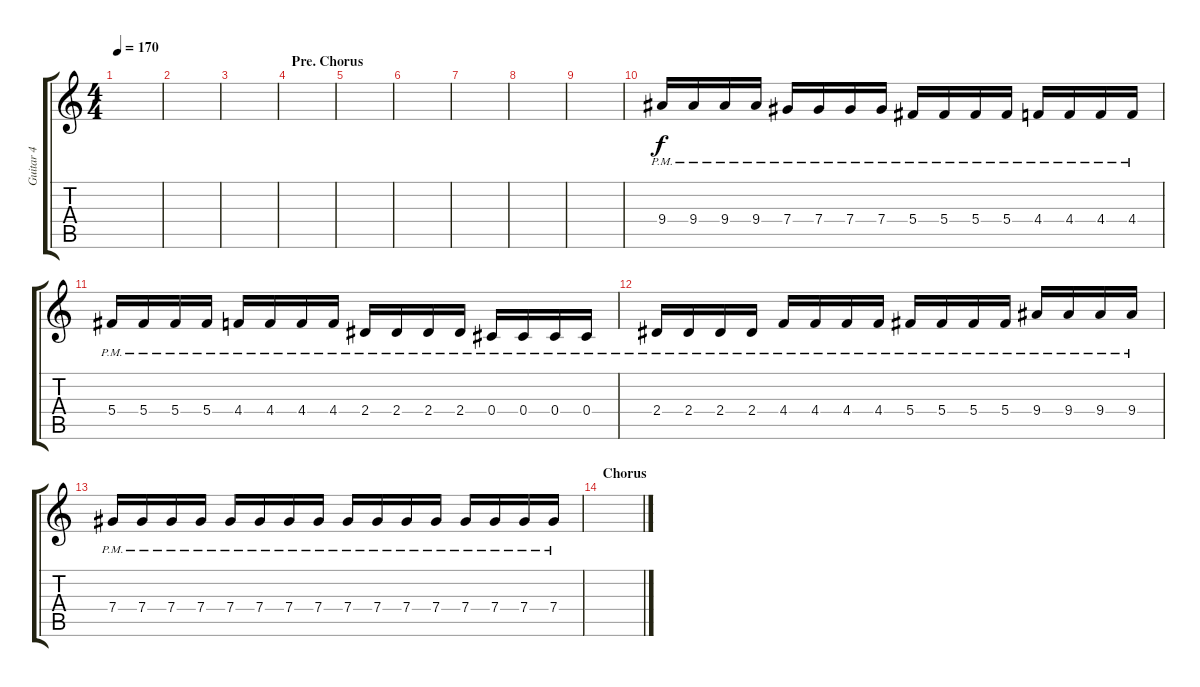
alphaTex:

\track ("Guitar 4" "Guitar 4") {instrument overdrivenguitar}
\staff {score tabs}
\tuning (Eb4 Bb3 Gb3 Db3 Ab2 Eb2) {hide}
\ts (4 4)
\tempo 170
\clef g2
\ks c
|
|
|
\section ("" "Pre. Chorus")
|
|
|
|
|
|
9.4{pm}.16 9.4{pm}.16 9.4{pm}.16 9.4{pm}.16 7.4{pm}.16 7.4{pm}.16 7.4{pm}.16 7.4{pm}.16 5.4{pm}.16 5.4{pm}.16 5.4{pm}.16 5.4{pm}.16 4.4{pm}.16 4.4{pm}.16 4.4{pm}.16 4.4{pm}.16 |
5.4{pm}.16 5.4{pm}.16 5.4{pm}.16 5.4{pm}.16 4.4{pm}.16 4.4{pm}.16 4.4{pm}.16 4.4{pm}.16 2.4{pm}.16 2.4{pm}.16 2.4{pm}.16 2.4{pm}.16 0.4{pm}.16 0.4{pm}.16 0.4{pm}.16 0.4{pm}.16 |
2.4{pm}.16 2.4{pm}.16 2.4{pm}.16 2.4{pm}.16 4.4{pm}.16 4.4{pm}.16 4.4{pm}.16 4.4{pm}.16 5.4{pm}.16 5.4{pm}.16 5.4{pm}.16 5.4{pm}.16 9.4{pm}.16 9.4{pm}.16 9.4{pm}.16 9.4{pm}.16 |
7.4{pm}.16 7.4{pm}.16 7.4{pm}.16 7.4{pm}.16 7.4{pm}.16 7.4{pm}.16 7.4{pm}.16 7.4{pm}.16 7.4{pm}.16 7.4{pm}.16 7.4{pm}.16 7.4{pm}.16 7.4{pm}.16 7.4{pm}.16 7.4{pm}.16 7.4{pm}.16 |
\section ("" "Chorus")
